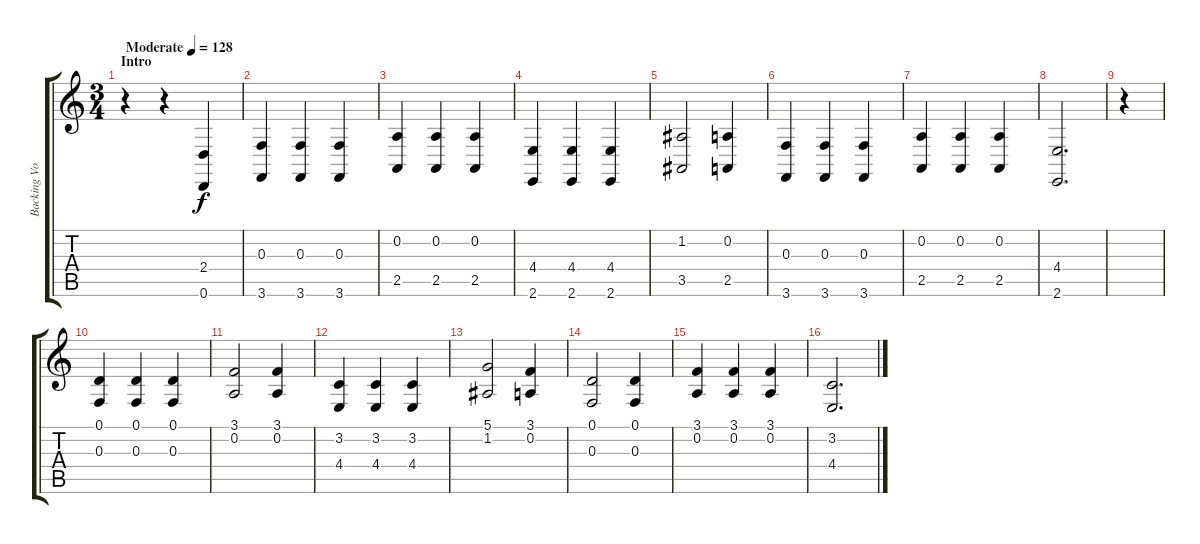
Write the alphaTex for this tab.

\track ("Backing Vocals" "Backing Vo") {instrument choiraahs}
\staff {score tabs}
\tuning (D4 A3 F3 C3 G2 D2) {hide}
\ts (3 4)
\section ("" "Intro")
\tempo (128 "Moderate")
\clef g2
\ks c
r.4{dy f instrument choiraahs} r.4 (2.4 0.6).4 |
(0.3 3.6).4 (0.3 3.6).4 (0.3 3.6).4 |
(0.2 2.5).4 (0.2 2.5).4 (0.2 2.5).4 |
(4.4 2.6).4 (4.4 2.6).4 (4.4 2.6).4 |
(1.2 3.5).2 (0.2 2.5).4 |
(0.3 3.6).4 (0.3 3.6).4 (0.3 3.6).4 |
(0.2 2.5).4 (0.2 2.5).4 (0.2 2.5).4 |
(4.4 2.6).2{d} |
r.4 |
(0.1 0.3).4 (0.1 0.3).4 (0.1 0.3).4 |
(3.1 0.2).2 (3.1 0.2).4 |
(3.2 4.4).4 (3.2 4.4).4 (3.2 4.4).4 |
(5.1 1.2).2 (3.1 0.2).4 |
(0.1 0.3).2 (0.1 0.3).4 |
(3.1 0.2).4 (3.1 0.2).4 (3.1 0.2).4 |
(3.2 4.4).2{d}
